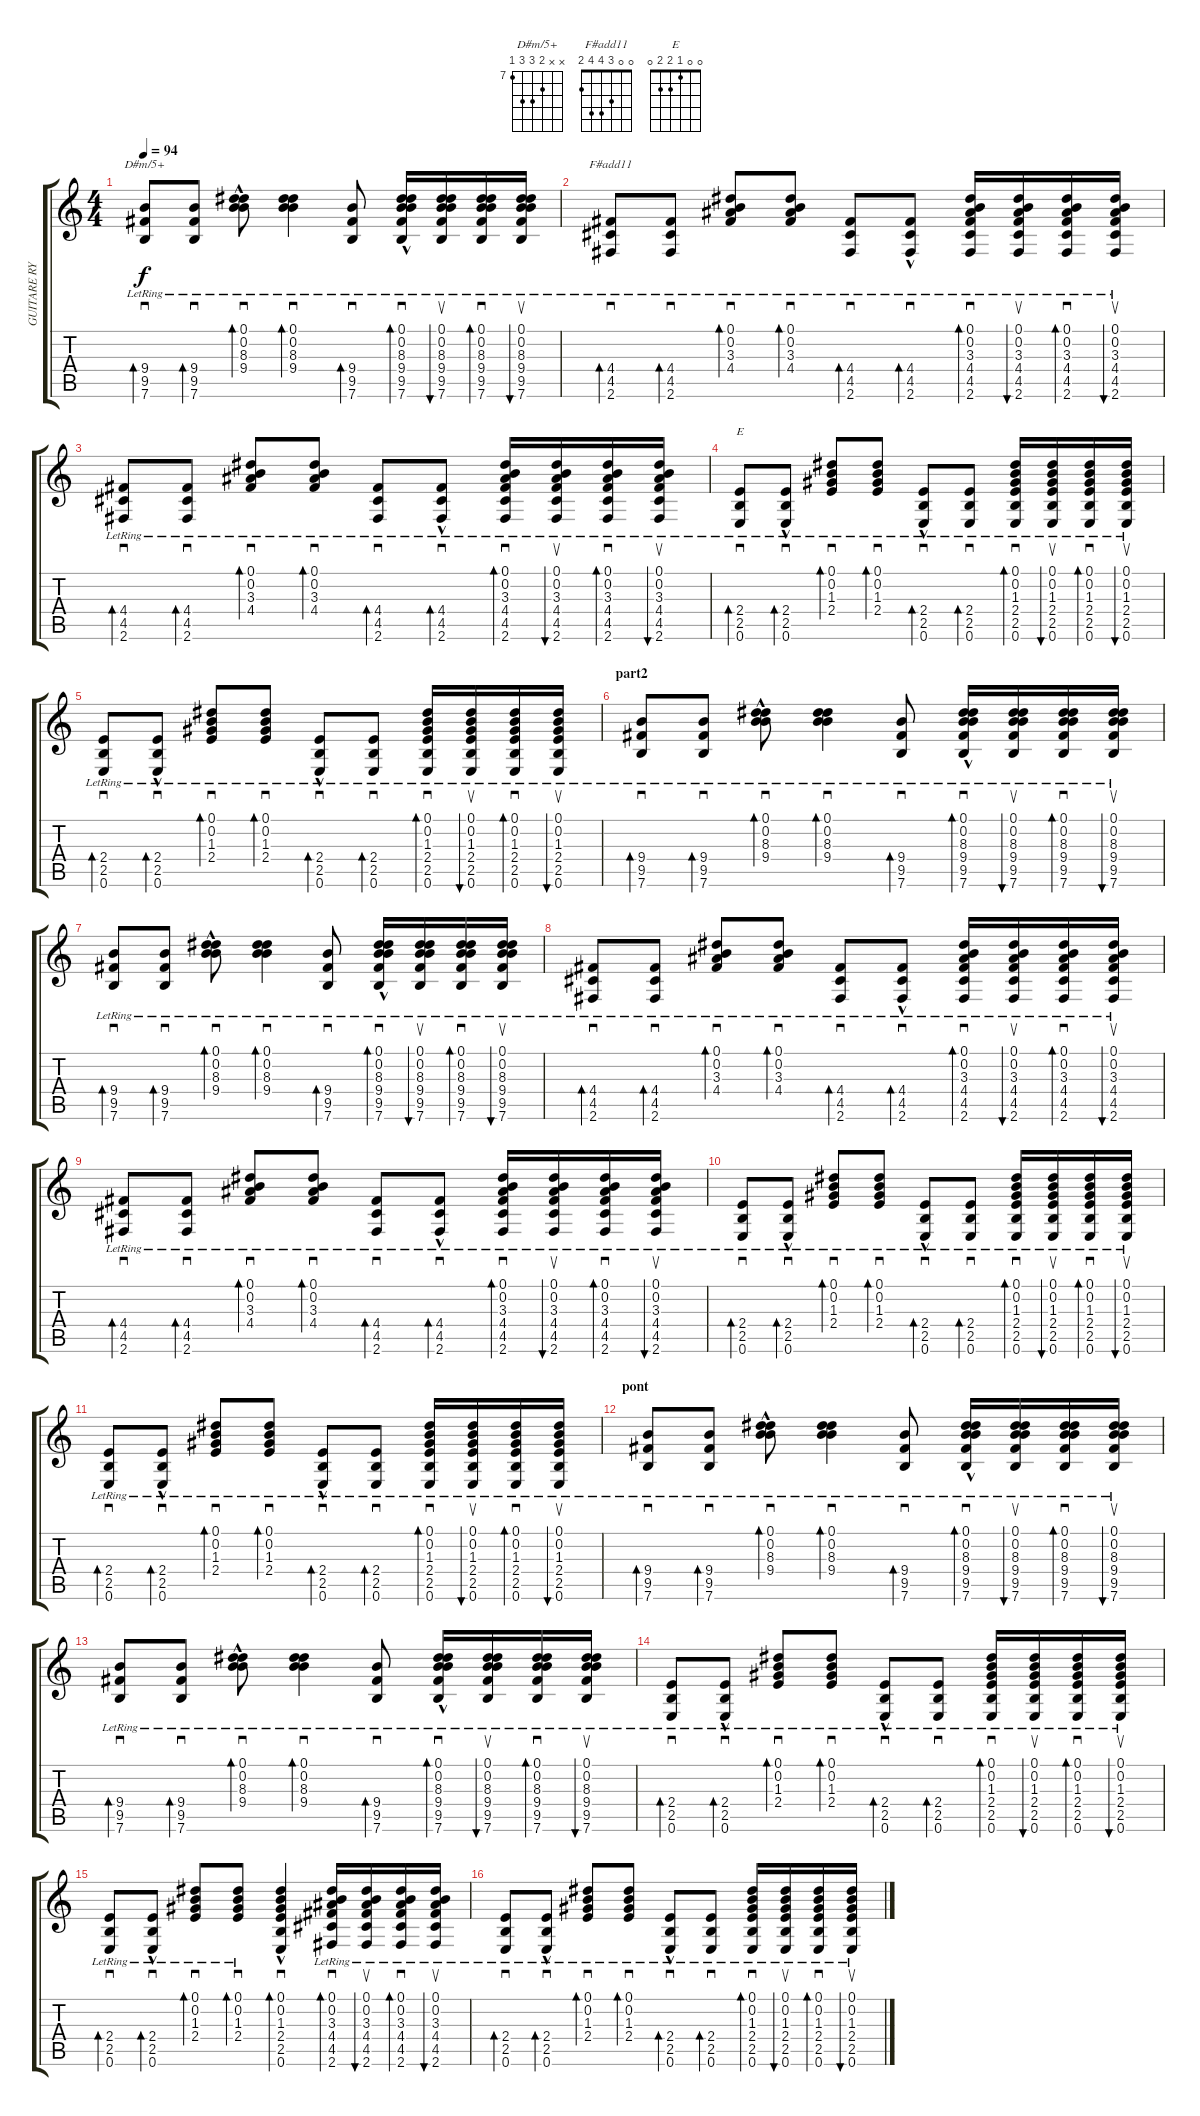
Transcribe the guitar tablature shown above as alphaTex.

\track ("GUITARE RYTHME" "GUITARE RY") {instrument acousticguitarnylon}
\staff {score tabs}
\tuning (Eb4 B3 G3 D3 A2 E2) {hide}
\chord ("D#m/5+" x x 8 9 9 7) {firstfret 7}
\chord ("F#add11" 0 0 3 4 4 2)
\chord ("E" 0 0 1 2 2 0)
\ts (4 4)
\tempo 94
\clef g2
\ks c
(9.4{lr} 9.5{lr} 7.6{lr}).8{sd bd 60 ch "D#m/5+" dy f} (9.4{lr} 9.5{lr} 7.6{lr}).8{sd bd 60} (0.1{lr} 0.2{lr} 8.3{lr} 9.4{hac lr}).8{sd bd 60} (0.1{lr} 0.2{lr} 8.3{lr} 9.4{lr}).4{sd bd 60} (9.4{lr} 9.5{lr} 7.6{lr}).8{sd bd 60} (0.1{lr} 0.2{lr} 8.3{lr} 9.4{lr} 9.5{hac lr} 7.6{hac lr}).16{sd bd 30} (0.1{lr} 0.2{lr} 8.3{lr} 9.4{lr} 9.5{lr} 7.6{lr}).16{su bu 30} (0.1{lr} 0.2{lr} 8.3{lr} 9.4{lr} 9.5{lr} 7.6{lr}).16{sd bd 30} (0.1{lr} 0.2{lr} 8.3{lr} 9.4{lr} 9.5{lr} 7.6{lr}).16{su bu 30} |
(4.4{lr} 4.5{lr} 2.6{lr}).8{sd bd 60 ch "F#add11"} (4.4{lr} 4.5{lr} 2.6{lr}).8{sd bd 60} (0.1{lr} 0.2{lr} 3.3{lr} 4.4{lr}).8{sd bd 60} (0.1{lr} 0.2{lr} 3.3{lr} 4.4{lr}).8{sd bd 60} (4.4{lr} 4.5{lr} 2.6{lr}).8{sd bd 60} (4.4{lr} 4.5{hac lr} 2.6{hac lr}).8{sd bd 60} (0.1{lr} 0.2{lr} 3.3{lr} 4.4{lr} 4.5{lr} 2.6{lr}).16{sd bd 60} (0.1{lr} 0.2{lr} 3.3{lr} 4.4{lr} 4.5{lr} 2.6{lr}).16{su bu 60} (0.1{lr} 0.2{lr} 3.3{lr} 4.4{lr} 4.5{lr} 2.6{lr}).16{sd bd 60} (0.1{lr} 0.2{lr} 3.3{lr} 4.4{lr} 4.5{lr} 2.6{lr}).16{su bu 60} |
(4.4{lr} 4.5{lr} 2.6{lr}).8{sd bd 60} (4.4{lr} 4.5{lr} 2.6{lr}).8{sd bd 60} (0.1{lr} 0.2{lr} 3.3{lr} 4.4{lr}).8{sd bd 60} (0.1{lr} 0.2{lr} 3.3{lr} 4.4{lr}).8{sd bd 60} (4.4{lr} 4.5{lr} 2.6{lr}).8{sd bd 60} (4.4{lr} 4.5{hac lr} 2.6{hac lr}).8{sd bd 60} (0.1{lr} 0.2{lr} 3.3{lr} 4.4{lr} 4.5{lr} 2.6{lr}).16{sd bd 60} (0.1{lr} 0.2{lr} 3.3{lr} 4.4{lr} 4.5{lr} 2.6{lr}).16{su bu 60} (0.1{lr} 0.2{lr} 3.3{lr} 4.4{lr} 4.5{lr} 2.6{lr}).16{sd bd 60} (0.1{lr} 0.2{lr} 3.3{lr} 4.4{lr} 4.5{lr} 2.6{lr}).16{su bu 60} |
(2.4{lr} 2.5{lr} 0.6{lr}).8{sd bd 60 ch "E"} (2.4{lr} 2.5{hac lr} 0.6{hac lr}).8{sd bd 60} (0.1{lr} 0.2{lr} 1.3{lr} 2.4).8{sd bd 60} (0.1{lr} 0.2{lr} 1.3{lr} 2.4{lr}).8{sd bd 60} (2.4{lr} 2.5{hac lr} 0.6{hac lr}).8{sd bd 60} (2.4{lr} 2.5{lr} 0.6{lr}).8{sd bd 60} (0.1{lr} 0.2{lr} 1.3{lr} 2.4{lr} 2.5{lr} 0.6{lr}).16{sd bd 60} (0.1{lr} 0.2{lr} 1.3{lr} 2.4{lr} 2.5{lr} 0.6{lr}).16{su bu 60} (0.1{lr} 0.2{lr} 1.3{lr} 2.4{lr} 2.5{lr} 0.6{lr}).16{sd bd 60} (0.1{lr} 0.2{lr} 1.3{lr} 2.4{lr} 2.5{lr} 0.6{lr}).16{su bu 60} |
(2.4{lr} 2.5{lr} 0.6{lr}).8{sd bd 60} (2.4{lr} 2.5{hac lr} 0.6{hac lr}).8{sd bd 60} (0.1{lr} 0.2{lr} 1.3{lr} 2.4).8{sd bd 60} (0.1{lr} 0.2{lr} 1.3{lr} 2.4{lr}).8{sd bd 60} (2.4{lr} 2.5{hac lr} 0.6{hac lr}).8{sd bd 60} (2.4{lr} 2.5{lr} 0.6{lr}).8{sd bd 60} (0.1{lr} 0.2{lr} 1.3{lr} 2.4{lr} 2.5{lr} 0.6{lr}).16{sd bd 60} (0.1{lr} 0.2{lr} 1.3{lr} 2.4{lr} 2.5{lr} 0.6{lr}).16{su bu 60} (0.1{lr} 0.2{lr} 1.3{lr} 2.4{lr} 2.5{lr} 0.6{lr}).16{sd bd 60} (0.1{lr} 0.2{lr} 1.3{lr} 2.4{lr} 2.5{lr} 0.6{lr}).16{su bu 60} |
\section ("" "part2")
(9.4{lr} 9.5{lr} 7.6{lr}).8{sd bd 60} (9.4{lr} 9.5{lr} 7.6{lr}).8{sd bd 60} (0.1{lr} 0.2{lr} 8.3{lr} 9.4{hac lr}).8{sd bd 60} (0.1{lr} 0.2{lr} 8.3{lr} 9.4{lr}).4{sd bd 60} (9.4{lr} 9.5{lr} 7.6{lr}).8{sd bd 60} (0.1{lr} 0.2{lr} 8.3{lr} 9.4{lr} 9.5{hac lr} 7.6{hac lr}).16{sd bd 30} (0.1{lr} 0.2{lr} 8.3{lr} 9.4{lr} 9.5{lr} 7.6{lr}).16{su bu 30} (0.1{lr} 0.2{lr} 8.3{lr} 9.4{lr} 9.5{lr} 7.6{lr}).16{sd bd 30} (0.1{lr} 0.2{lr} 8.3{lr} 9.4{lr} 9.5{lr} 7.6{lr}).16{su bu 30} |
(9.4{lr} 9.5{lr} 7.6{lr}).8{sd bd 60} (9.4{lr} 9.5{lr} 7.6{lr}).8{sd bd 60} (0.1{lr} 0.2{lr} 8.3{lr} 9.4{hac lr}).8{sd bd 60} (0.1{lr} 0.2{lr} 8.3{lr} 9.4{lr}).4{sd bd 60} (9.4{lr} 9.5{lr} 7.6{lr}).8{sd bd 60} (0.1{lr} 0.2{lr} 8.3{lr} 9.4{lr} 9.5{hac lr} 7.6{hac lr}).16{sd bd 30} (0.1{lr} 0.2{lr} 8.3{lr} 9.4{lr} 9.5{lr} 7.6{lr}).16{su bu 30} (0.1{lr} 0.2{lr} 8.3{lr} 9.4{lr} 9.5{lr} 7.6{lr}).16{sd bd 30} (0.1{lr} 0.2{lr} 8.3{lr} 9.4{lr} 9.5{lr} 7.6{lr}).16{su bu 30} |
(4.4{lr} 4.5{lr} 2.6{lr}).8{sd bd 60} (4.4{lr} 4.5{lr} 2.6{lr}).8{sd bd 60} (0.1{lr} 0.2{lr} 3.3{lr} 4.4{lr}).8{sd bd 60} (0.1{lr} 0.2{lr} 3.3{lr} 4.4{lr}).8{sd bd 60} (4.4{lr} 4.5{lr} 2.6{lr}).8{sd bd 60} (4.4{lr} 4.5{hac lr} 2.6{hac lr}).8{sd bd 60} (0.1{lr} 0.2{lr} 3.3{lr} 4.4{lr} 4.5{lr} 2.6{lr}).16{sd bd 60} (0.1{lr} 0.2{lr} 3.3{lr} 4.4{lr} 4.5{lr} 2.6{lr}).16{su bu 60} (0.1{lr} 0.2{lr} 3.3{lr} 4.4{lr} 4.5{lr} 2.6{lr}).16{sd bd 60} (0.1{lr} 0.2{lr} 3.3{lr} 4.4{lr} 4.5{lr} 2.6{lr}).16{su bu 60} |
(4.4{lr} 4.5{lr} 2.6{lr}).8{sd bd 60} (4.4{lr} 4.5{lr} 2.6{lr}).8{sd bd 60} (0.1{lr} 0.2{lr} 3.3{lr} 4.4{lr}).8{sd bd 60} (0.1{lr} 0.2{lr} 3.3{lr} 4.4{lr}).8{sd bd 60} (4.4{lr} 4.5{lr} 2.6{lr}).8{sd bd 60} (4.4{lr} 4.5{hac lr} 2.6{hac lr}).8{sd bd 60} (0.1{lr} 0.2{lr} 3.3{lr} 4.4{lr} 4.5{lr} 2.6{lr}).16{sd bd 60} (0.1{lr} 0.2{lr} 3.3{lr} 4.4{lr} 4.5{lr} 2.6{lr}).16{su bu 60} (0.1{lr} 0.2{lr} 3.3{lr} 4.4{lr} 4.5{lr} 2.6{lr}).16{sd bd 60} (0.1{lr} 0.2{lr} 3.3{lr} 4.4{lr} 4.5{lr} 2.6{lr}).16{su bu 60} |
(2.4{lr} 2.5{lr} 0.6{lr}).8{sd bd 60} (2.4{lr} 2.5{hac lr} 0.6{hac lr}).8{sd bd 60} (0.1{lr} 0.2{lr} 1.3{lr} 2.4).8{sd bd 60} (0.1{lr} 0.2{lr} 1.3{lr} 2.4{lr}).8{sd bd 60} (2.4{lr} 2.5{hac lr} 0.6{hac lr}).8{sd bd 60} (2.4{lr} 2.5{lr} 0.6{lr}).8{sd bd 60} (0.1{lr} 0.2{lr} 1.3{lr} 2.4{lr} 2.5{lr} 0.6{lr}).16{sd bd 60} (0.1{lr} 0.2{lr} 1.3{lr} 2.4{lr} 2.5{lr} 0.6{lr}).16{su bu 60} (0.1{lr} 0.2{lr} 1.3{lr} 2.4{lr} 2.5{lr} 0.6{lr}).16{sd bd 60} (0.1{lr} 0.2{lr} 1.3{lr} 2.4{lr} 2.5{lr} 0.6{lr}).16{su bu 60} |
(2.4{lr} 2.5{lr} 0.6{lr}).8{sd bd 60} (2.4{lr} 2.5{hac lr} 0.6{hac lr}).8{sd bd 60} (0.1{lr} 0.2{lr} 1.3{lr} 2.4).8{sd bd 60} (0.1{lr} 0.2{lr} 1.3{lr} 2.4{lr}).8{sd bd 60} (2.4{lr} 2.5{hac lr} 0.6{hac lr}).8{sd bd 60} (2.4{lr} 2.5{lr} 0.6{lr}).8{sd bd 60} (0.1{lr} 0.2{lr} 1.3{lr} 2.4{lr} 2.5{lr} 0.6{lr}).16{sd bd 60} (0.1{lr} 0.2{lr} 1.3{lr} 2.4{lr} 2.5{lr} 0.6{lr}).16{su bu 60} (0.1{lr} 0.2{lr} 1.3{lr} 2.4{lr} 2.5{lr} 0.6{lr}).16{sd bd 60} (0.1{lr} 0.2{lr} 1.3{lr} 2.4{lr} 2.5{lr} 0.6{lr}).16{su bu 60} |
\section ("" "pont")
(9.4{lr} 9.5{lr} 7.6{lr}).8{sd bd 60} (9.4{lr} 9.5{lr} 7.6{lr}).8{sd bd 60} (0.1{lr} 0.2{lr} 8.3{lr} 9.4{hac lr}).8{sd bd 60} (0.1{lr} 0.2{lr} 8.3{lr} 9.4{lr}).4{sd bd 60} (9.4{lr} 9.5{lr} 7.6{lr}).8{sd bd 60} (0.1{lr} 0.2{lr} 8.3{lr} 9.4{lr} 9.5{hac lr} 7.6{hac lr}).16{sd bd 30} (0.1{lr} 0.2{lr} 8.3{lr} 9.4{lr} 9.5{lr} 7.6{lr}).16{su bu 30} (0.1{lr} 0.2{lr} 8.3{lr} 9.4{lr} 9.5{lr} 7.6{lr}).16{sd bd 30} (0.1{lr} 0.2{lr} 8.3{lr} 9.4{lr} 9.5{lr} 7.6{lr}).16{su bu 30} |
(9.4{lr} 9.5{lr} 7.6{lr}).8{sd bd 60} (9.4{lr} 9.5{lr} 7.6{lr}).8{sd bd 60} (0.1{lr} 0.2{lr} 8.3{lr} 9.4{hac lr}).8{sd bd 60} (0.1{lr} 0.2{lr} 8.3{lr} 9.4{lr}).4{sd bd 60} (9.4{lr} 9.5{lr} 7.6{lr}).8{sd bd 60} (0.1{lr} 0.2{lr} 8.3{lr} 9.4{lr} 9.5{hac lr} 7.6{hac lr}).16{sd bd 30} (0.1{lr} 0.2{lr} 8.3{lr} 9.4{lr} 9.5{lr} 7.6{lr}).16{su bu 30} (0.1{lr} 0.2{lr} 8.3{lr} 9.4{lr} 9.5{lr} 7.6{lr}).16{sd bd 30} (0.1{lr} 0.2{lr} 8.3{lr} 9.4{lr} 9.5{lr} 7.6{lr}).16{su bu 30} |
(2.4{lr} 2.5{lr} 0.6{lr}).8{sd bd 60} (2.4{lr} 2.5{hac lr} 0.6{hac lr}).8{sd bd 60} (0.1{lr} 0.2{lr} 1.3{lr} 2.4).8{sd bd 60} (0.1{lr} 0.2{lr} 1.3{lr} 2.4{lr}).8{sd bd 60} (2.4{lr} 2.5{hac lr} 0.6{hac lr}).8{sd bd 60} (2.4{lr} 2.5{lr} 0.6{lr}).8{sd bd 60} (0.1{lr} 0.2{lr} 1.3{lr} 2.4{lr} 2.5{lr} 0.6{lr}).16{sd bd 60} (0.1{lr} 0.2{lr} 1.3{lr} 2.4{lr} 2.5{lr} 0.6{lr}).16{su bu 60} (0.1{lr} 0.2{lr} 1.3{lr} 2.4{lr} 2.5{lr} 0.6{lr}).16{sd bd 60} (0.1{lr} 0.2{lr} 1.3{lr} 2.4{lr} 2.5{lr} 0.6{lr}).16{su bu 60} |
(2.4{lr} 2.5{lr} 0.6{lr}).8{sd bd 60} (2.4{lr} 2.5{hac lr} 0.6{hac lr}).8{sd bd 60} (0.1{lr} 0.2{lr} 1.3{lr} 2.4{lr}).8{sd bd 60} (0.1{lr} 0.2{lr} 1.3{lr} 2.4{lr}).8{sd bd 60} (0.1 0.2 1.3 2.4 2.5{hac} 0.6{hac}).4{sd bd 60} (0.1{lr} 0.2{lr} 3.3{lr} 4.4{lr} 4.5{lr} 2.6{lr}).16{sd bd 60} (0.1{lr} 0.2{lr} 3.3{lr} 4.4{lr} 4.5{lr} 2.6{lr}).16{su bu 60} (0.1{lr} 0.2{lr} 3.3{lr} 4.4{lr} 4.5{lr} 2.6{lr}).16{sd bd 60} (0.1{lr} 0.2{lr} 3.3{lr} 4.4{lr} 4.5{lr} 2.6{lr}).16{su bu 60} |
(2.4{lr} 2.5{lr} 0.6{lr}).8{sd bd 60} (2.4{lr} 2.5{hac lr} 0.6{hac lr}).8{sd bd 60} (0.1{lr} 0.2{lr} 1.3{lr} 2.4).8{sd bd 60} (0.1{lr} 0.2{lr} 1.3{lr} 2.4{lr}).8{sd bd 60} (2.4{lr} 2.5{hac lr} 0.6{hac lr}).8{sd bd 60} (2.4{lr} 2.5{lr} 0.6{lr}).8{sd bd 60} (0.1{lr} 0.2{lr} 1.3{lr} 2.4{lr} 2.5{lr} 0.6{lr}).16{sd bd 60} (0.1{lr} 0.2{lr} 1.3{lr} 2.4{lr} 2.5{lr} 0.6{lr}).16{su bu 60} (0.1{lr} 0.2{lr} 1.3{lr} 2.4{lr} 2.5{lr} 0.6{lr}).16{sd bd 60} (0.1{lr} 0.2{lr} 1.3{lr} 2.4{lr} 2.5{lr} 0.6{lr}).16{su bu 60}
